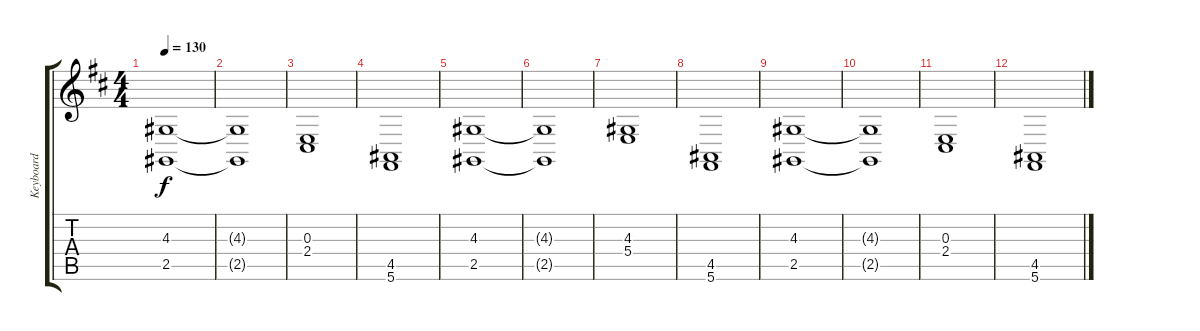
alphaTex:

\track ("Keyboard" "Keyboard") {instrument stringensemble1}
\staff {score tabs}
\tuning (Db4 Ab3 E3 B2 Gb2 Db2) {hide}
\ts (4 4)
\tempo 130
\clef g2
\ks d
(4.3 2.5).1{dy f} |
(4.3{t} 2.5{t}).1 |
(0.3 2.4).1 |
(4.5 5.6).1 |
(4.3 2.5).1 |
(4.3{t} 2.5{t}).1 |
(4.3 5.4).1 |
(4.5 5.6).1 |
(4.3 2.5).1 |
(4.3{t} 2.5{t}).1 |
(0.3 2.4).1 |
(4.5 5.6).1
